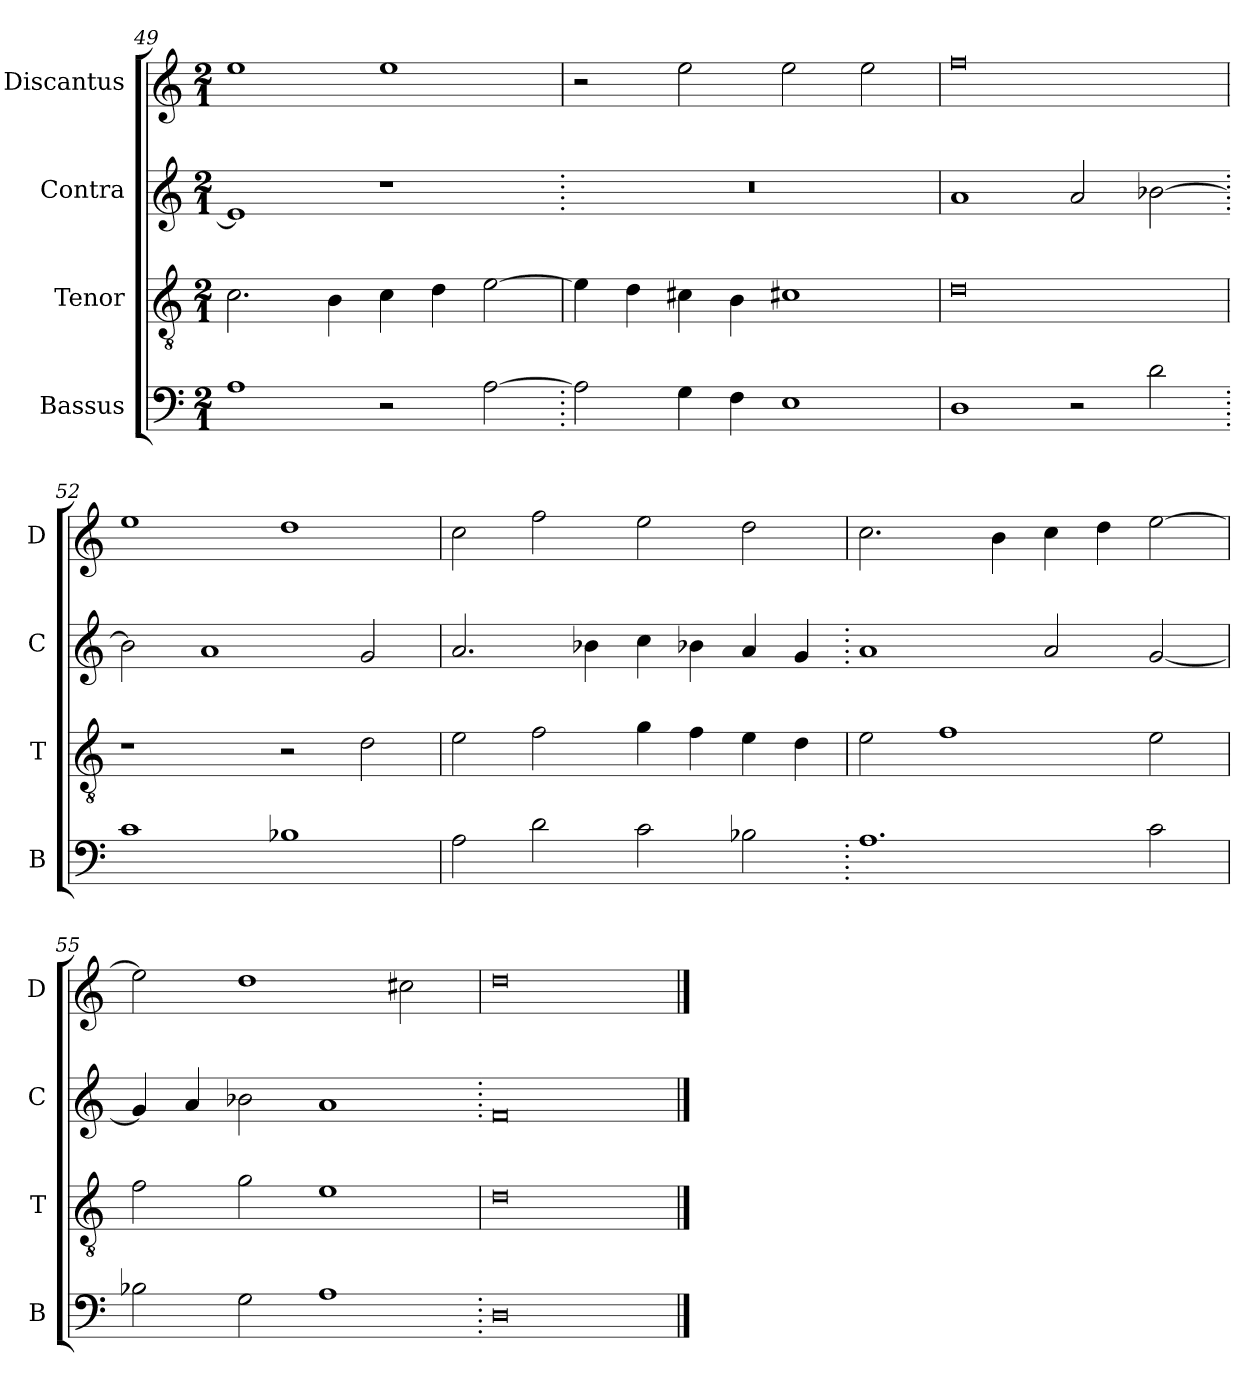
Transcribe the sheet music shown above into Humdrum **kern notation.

**kern	**kern	**kern	**kern
*part4	*part3	*part2	*part1
*staff4	*staff3	*staff2	*staff1
*I"Bassus	*I"Tenor	*I"Contra	*I"Discantus
*I'B	*I'T	*I'C	*I'D
*clefF4	*clefGv2	*clefG2	*clefG2
*k[]	*k[]	*k[]	*k[]
*M2/1	*M2/1	*M2/1	*M2/1
=49	=49	=49	=49
1A	2.c\	1e]	1ee
.	4B\	.	.
2r	4c\	1r	1ee
.	4d\	.	.
[2A\	[2e\	.	.
=50.	=50	=50.	=50
2A\]	4e\]	0r	2r
.	4d\	.	.
4G\	4c#X\	.	2ee\
4F\	4B\	.	.
1E	1c#X	.	2ee\
.	.	.	2ee\
=51	=51	=51	=51
1D	0d	1a	0ff
2r	.	2a/	.
2d\	.	[2b-X\	.
=52.	=52	=52.	=52
1c	1r	2b-\]	1ee
.	.	1a	.
1B-X	2r	.	1dd
.	2d\	2g/	.
=53	=53	=53	=53
2A\	2e\	2.a/	2cc\
2d\	2f\	.	2ff\
.	.	4b-X\	.
2c\	4g\	4cc\	2ee\
.	4f\	4b-X\	.
2B-X\	4e\	4a/	2dd\
.	4d\	4g/	.
=54.	=54	=54.	=54
1.A	2e\	1a	2.cc\
.	1f	.	.
.	.	.	4b\
.	.	2a/	4cc\
.	.	.	4dd\
2c\	2e\	[2g/	[2ee\
=55	=55	=55	=55
2B-X\	2f\	4g/]	2ee\]
.	.	4a/	.
2G\	2g\	2b-X\	1dd
1A	1e	1a	.
.	.	.	2cc#X\
=56.	=56	=56.	=56
0D	0d	0f	0dd
==	==	==	==
*-	*-	*-	*-
